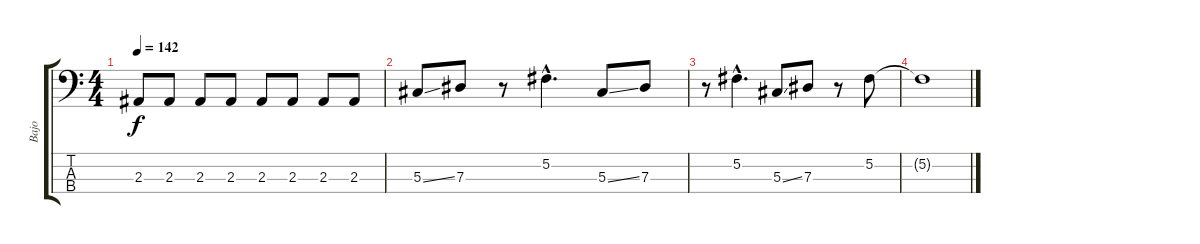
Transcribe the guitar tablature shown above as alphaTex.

\track ("Bajo" "Bajo") {instrument electricbassfinger}
\staff {score tabs}
\tuning (Gb2 Db2 Ab1 Eb1) {hide}
\ts (4 4)
\tempo 142
\clef f4
\ks c
2.3.8{dy f} 2.3.8 2.3.8 2.3.8 2.3.8 2.3.8 2.3.8 2.3.8 |
5.3{ss}.8 7.3.8 r.8 5.2{hac}.4{d} 5.3{ss}.8 7.3.8 |
r.8 5.2{hac}.4{d} 5.3{ss}.8 7.3.8 r.8 5.2.8 |
5.2{t}.1
